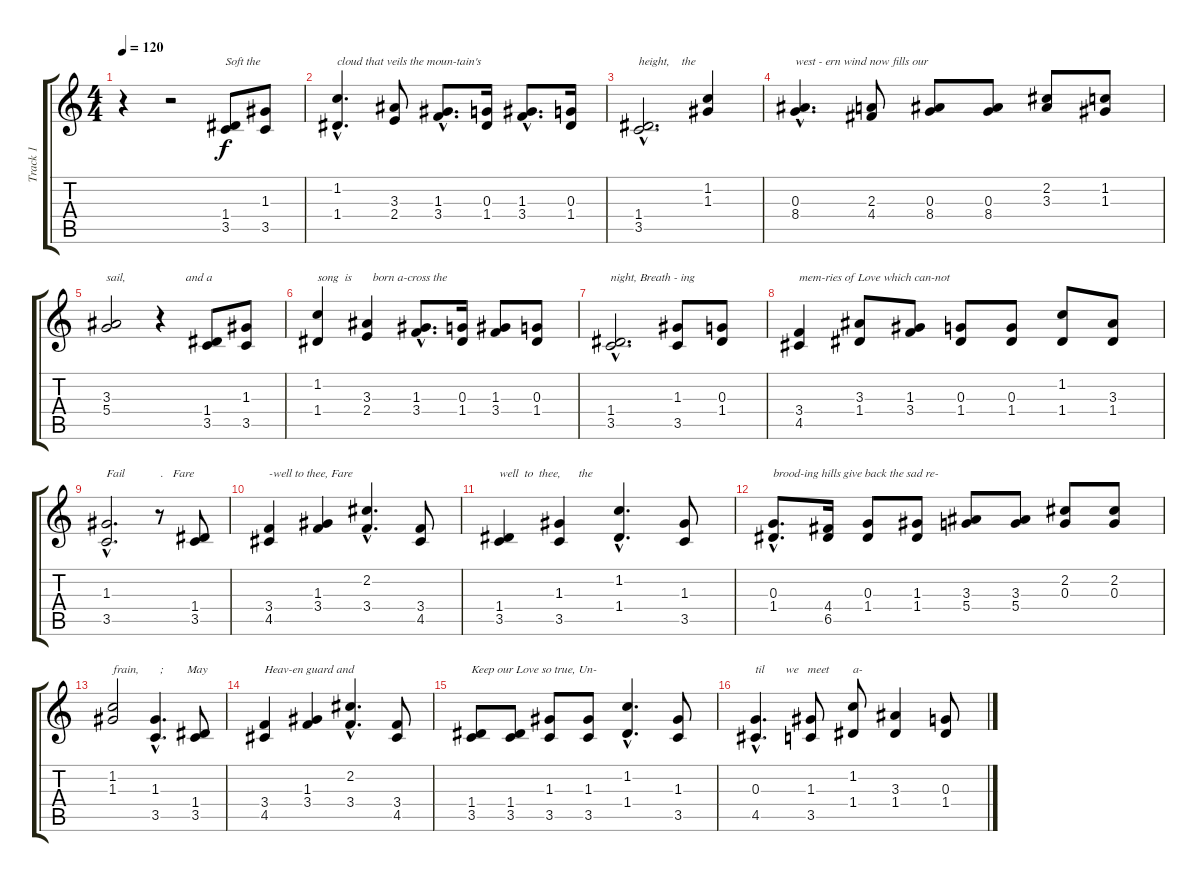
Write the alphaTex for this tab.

\track ("Track 1" "Track 1") {instrument acousticguitarsteel}
\staff {score tabs}
\tuning (E4 B3 G3 D3 A2 E2) {hide}
\ts (4 4)
\tempo 120
\clef g2
\ks c
r.4{dy f instrument acousticguitarsteel} r.2 (1.4 3.5).8{txt "Soft the"} (1.3 3.5).8 |
(1.2{hac} 1.4{hac}).4{d txt "cloud that veils the moun-tain's"} (3.3 2.4).8 (1.3{hac} 3.4{hac}).8{d} (0.3 1.4).16 (1.3{hac} 3.4{hac}).8{d} (0.3 1.4).16 |
(1.4{hac} 3.5{hac}).2{d txt "height,    the"} (1.2 1.3).4 |
(0.3{hac} 8.4{hac}).4{d txt "west - ern wind now fills our"} (2.3 4.4).8 (0.3 8.4).8 (0.3 8.4).8 (2.2 3.3).8 (1.2 1.3).8 |
(3.3 5.4).2{txt "sail,                    and a"} r.4 (1.4 3.5).8 (1.3 3.5).8 |
(1.2 1.4).4{txt "song  is       born a-cross the"} (3.3 2.4).4 (1.3{hac} 3.4{hac}).8{d} (0.3 1.4).16 (1.3 3.4).8 (0.3 1.4).8 |
(1.4{hac} 3.5{hac}).2{d txt "night, Breath - ing"} (1.3 3.5).8 (0.3 1.4).8 |
(3.4 4.5).4{txt "mem-ries of Love which can-not"} (3.3 1.4).8 (1.3 3.4).8 (0.3 1.4).8 (0.3 1.4).8 (1.2 1.4).8 (3.3 1.4).8 |
(1.3{hac} 3.5{hac}).2{d txt "Fail            .   Fare"} r.8 (1.4 3.5).8 |
(3.4 4.5).4{txt "-well to thee, Fare"} (1.3 3.4).4 (2.2{hac} 3.4{hac}).4{d} (3.4 4.5).8 |
(1.4 3.5).4{txt "well  to  thee,      the"} (1.3 3.5).4 (1.2{hac} 1.4{hac}).4{d} (1.3 3.5).8 |
(0.3{hac} 1.4{hac}).8{d txt "brood-ing hills give back the sad re-"} (4.4 6.5).16 (0.3 1.4).8 (1.3 1.4).8 (3.3 5.4).8 (3.3 5.4).8 (2.2 0.3).8 (2.2 0.3).8 |
(1.2 1.3).2{txt "frain,       ;        May "} (1.3{hac} 3.5{hac}).4{d} (1.4 3.5).8 |
(3.4 4.5).4{txt "Heav-en guard and"} (1.3 3.4).4 (2.2{hac} 3.4{hac}).4{d} (3.4 4.5).8 |
(1.4 3.5).8{txt "Keep our Love so true, Un-"} (1.4 3.5).8 (1.3 3.5).8 (1.3 3.5).8 (1.2{hac} 1.4{hac}).4{d} (1.3 3.5).8 |
(0.3{hac} 4.5{hac}).4{d txt "til       we   meet        a-"} (1.3 3.5).8 (1.2 1.4).8 (3.3 1.4).4 (0.3 1.4).8
